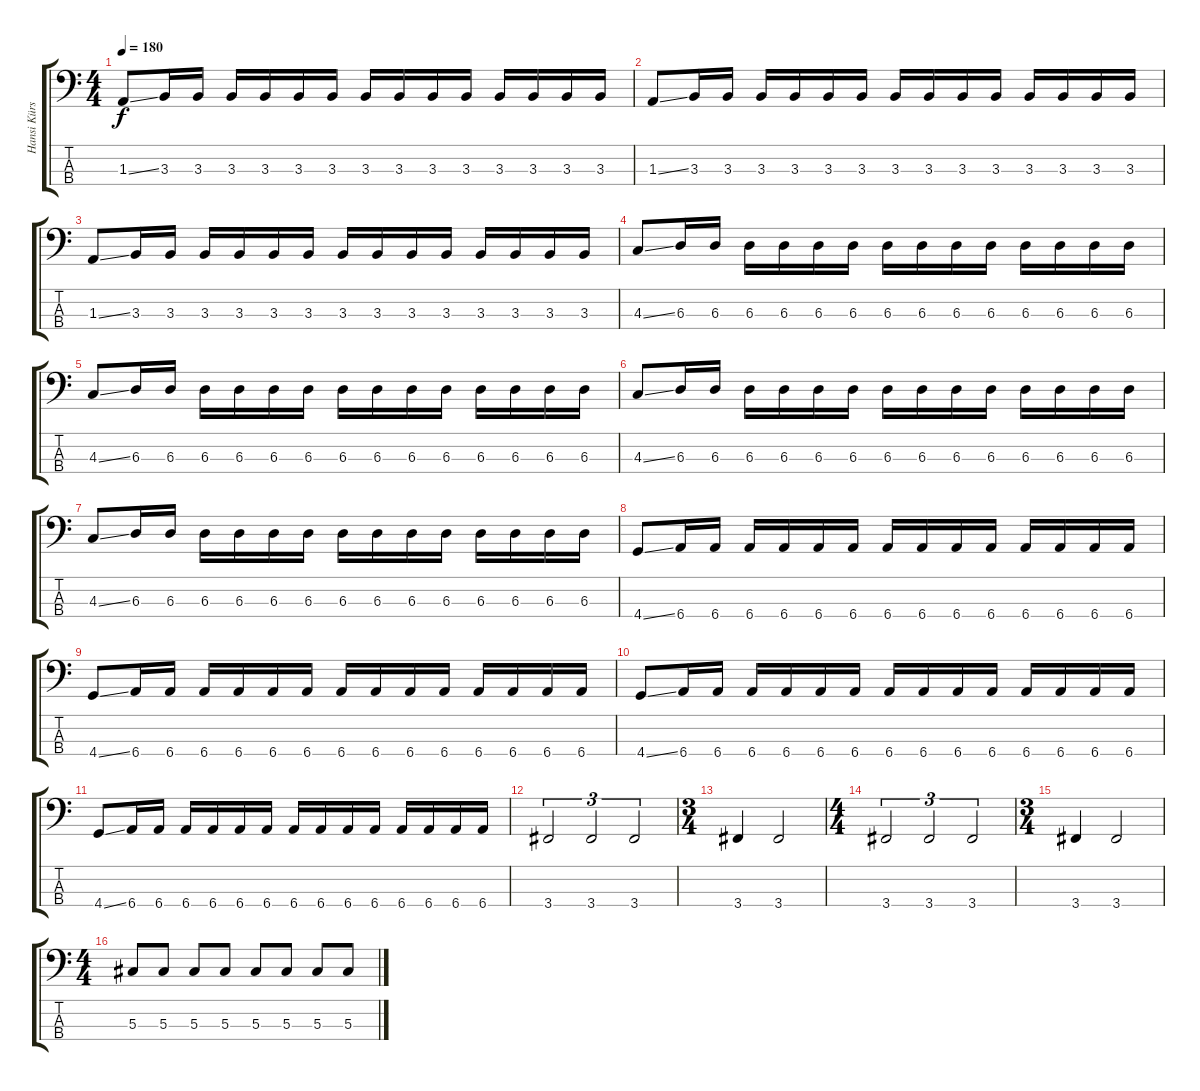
\track ("Hansi Kürsch" "Hansi Kürs") {instrument electricbasspick}
\staff {score tabs}
\tuning (Gb2 Db2 Ab1 Eb1) {hide}
\ts (4 4)
\tempo 180
\clef f4
\ks c
1.3{ss}.8{dy f} 3.3.16 3.3.16 3.3.16 3.3.16 3.3.16 3.3.16 3.3.16 3.3.16 3.3.16 3.3.16 3.3.16 3.3.16 3.3.16 3.3.16 |
1.3{ss}.8 3.3.16 3.3.16 3.3.16 3.3.16 3.3.16 3.3.16 3.3.16 3.3.16 3.3.16 3.3.16 3.3.16 3.3.16 3.3.16 3.3.16 |
1.3{ss}.8 3.3.16 3.3.16 3.3.16 3.3.16 3.3.16 3.3.16 3.3.16 3.3.16 3.3.16 3.3.16 3.3.16 3.3.16 3.3.16 3.3.16 |
4.3{ss}.8 6.3.16 6.3.16 6.3.16 6.3.16 6.3.16 6.3.16 6.3.16 6.3.16 6.3.16 6.3.16 6.3.16 6.3.16 6.3.16 6.3.16 |
4.3{ss}.8 6.3.16 6.3.16 6.3.16 6.3.16 6.3.16 6.3.16 6.3.16 6.3.16 6.3.16 6.3.16 6.3.16 6.3.16 6.3.16 6.3.16 |
4.3{ss}.8 6.3.16 6.3.16 6.3.16 6.3.16 6.3.16 6.3.16 6.3.16 6.3.16 6.3.16 6.3.16 6.3.16 6.3.16 6.3.16 6.3.16 |
4.3{ss}.8 6.3.16 6.3.16 6.3.16 6.3.16 6.3.16 6.3.16 6.3.16 6.3.16 6.3.16 6.3.16 6.3.16 6.3.16 6.3.16 6.3.16 |
4.4{ss}.8 6.4.16 6.4.16 6.4.16 6.4.16 6.4.16 6.4.16 6.4.16 6.4.16 6.4.16 6.4.16 6.4.16 6.4.16 6.4.16 6.4.16 |
4.4{ss}.8 6.4.16 6.4.16 6.4.16 6.4.16 6.4.16 6.4.16 6.4.16 6.4.16 6.4.16 6.4.16 6.4.16 6.4.16 6.4.16 6.4.16 |
4.4{ss}.8 6.4.16 6.4.16 6.4.16 6.4.16 6.4.16 6.4.16 6.4.16 6.4.16 6.4.16 6.4.16 6.4.16 6.4.16 6.4.16 6.4.16 |
4.4{ss}.8 6.4.16 6.4.16 6.4.16 6.4.16 6.4.16 6.4.16 6.4.16 6.4.16 6.4.16 6.4.16 6.4.16 6.4.16 6.4.16 6.4.16 |
3.4.2{tu (3 2)} 3.4.2{tu (3 2)} 3.4.2{tu (3 2)} |
\ts (3 4)
3.4.4 3.4.2 |
\ts (4 4)
3.4.2{tu (3 2)} 3.4.2{tu (3 2)} 3.4.2{tu (3 2)} |
\ts (3 4)
3.4.4 3.4.2 |
\ts (4 4)
5.3.8 5.3.8 5.3.8 5.3.8 5.3.8 5.3.8 5.3.8 5.3.8
